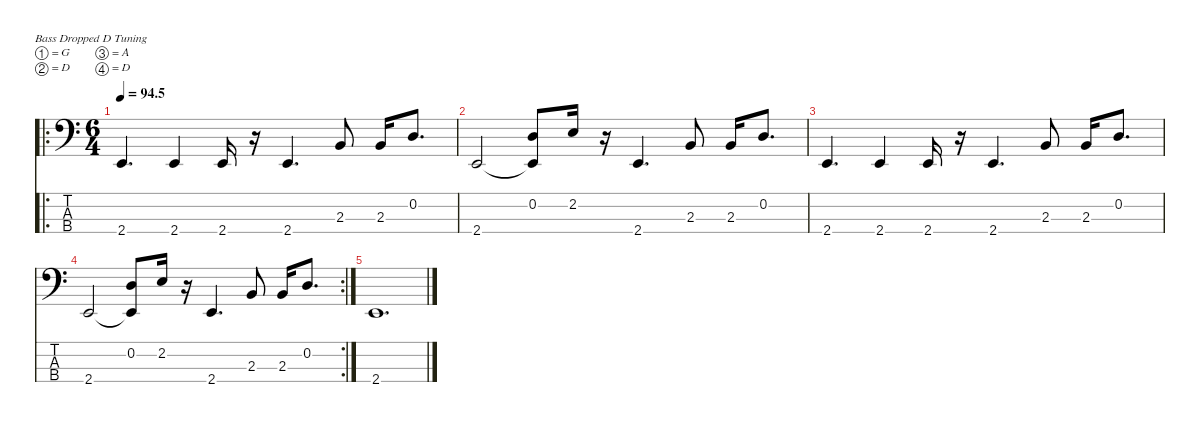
\defaultSystemsLayout 4
\hideDynamics
\bracketExtendMode nobrackets
\singleTrackTrackNamePolicy hidden
\multiTrackTrackNamePolicy hidden
\firstSystemTrackNameMode fullname
\firstSystemTrackNameOrientation horizontal
\otherSystemsTrackNameOrientation horizontal
\track ("Bass" "el.bs.") {defaultSystemsLayout 4 instrument electricbassfinger}
\staff {score tabs}
\tuning (G2 D2 A1 D1)
\ro
\ts (6 4)
\tempo
94.5
\accidentals auto
\clef f4
\ottava regular
\simile none
\ks c
2.4.4{d dy f beam Up} 2.4.4{beam Up} 2.4.16{beam Up} r.16{beam Up} 2.4.4{d beam Up} 2.3.8{beam Up} 2.3.16{beam Up} 0.2.8{d beam Up} |
2.4.2{beam Up} (0.2 2.4{t}).8{beam Up} 2.2.16{beam Up} r.16{beam Up} 2.4.4{d beam Up} 2.3.8{beam Up} 2.3.16{beam Up} 0.2.8{d beam Up} |
2.4.4{d beam Up} 2.4.4{beam Up} 2.4.16{beam Up} r.16{beam Up} 2.4.4{d beam Up} 2.3.8{beam Up} 2.3.16{beam Up} 0.2.8{d beam Up} |
\rc 2
2.4.2{beam Up} (0.2 2.4{t}).8{beam Up} 2.2.16{beam Up} r.16{beam Up} 2.4.4{d beam Up} 2.3.8{beam Up} 2.3.16{beam Up} 0.2.8{d beam Up} |
2.4.1{d beam Up}
